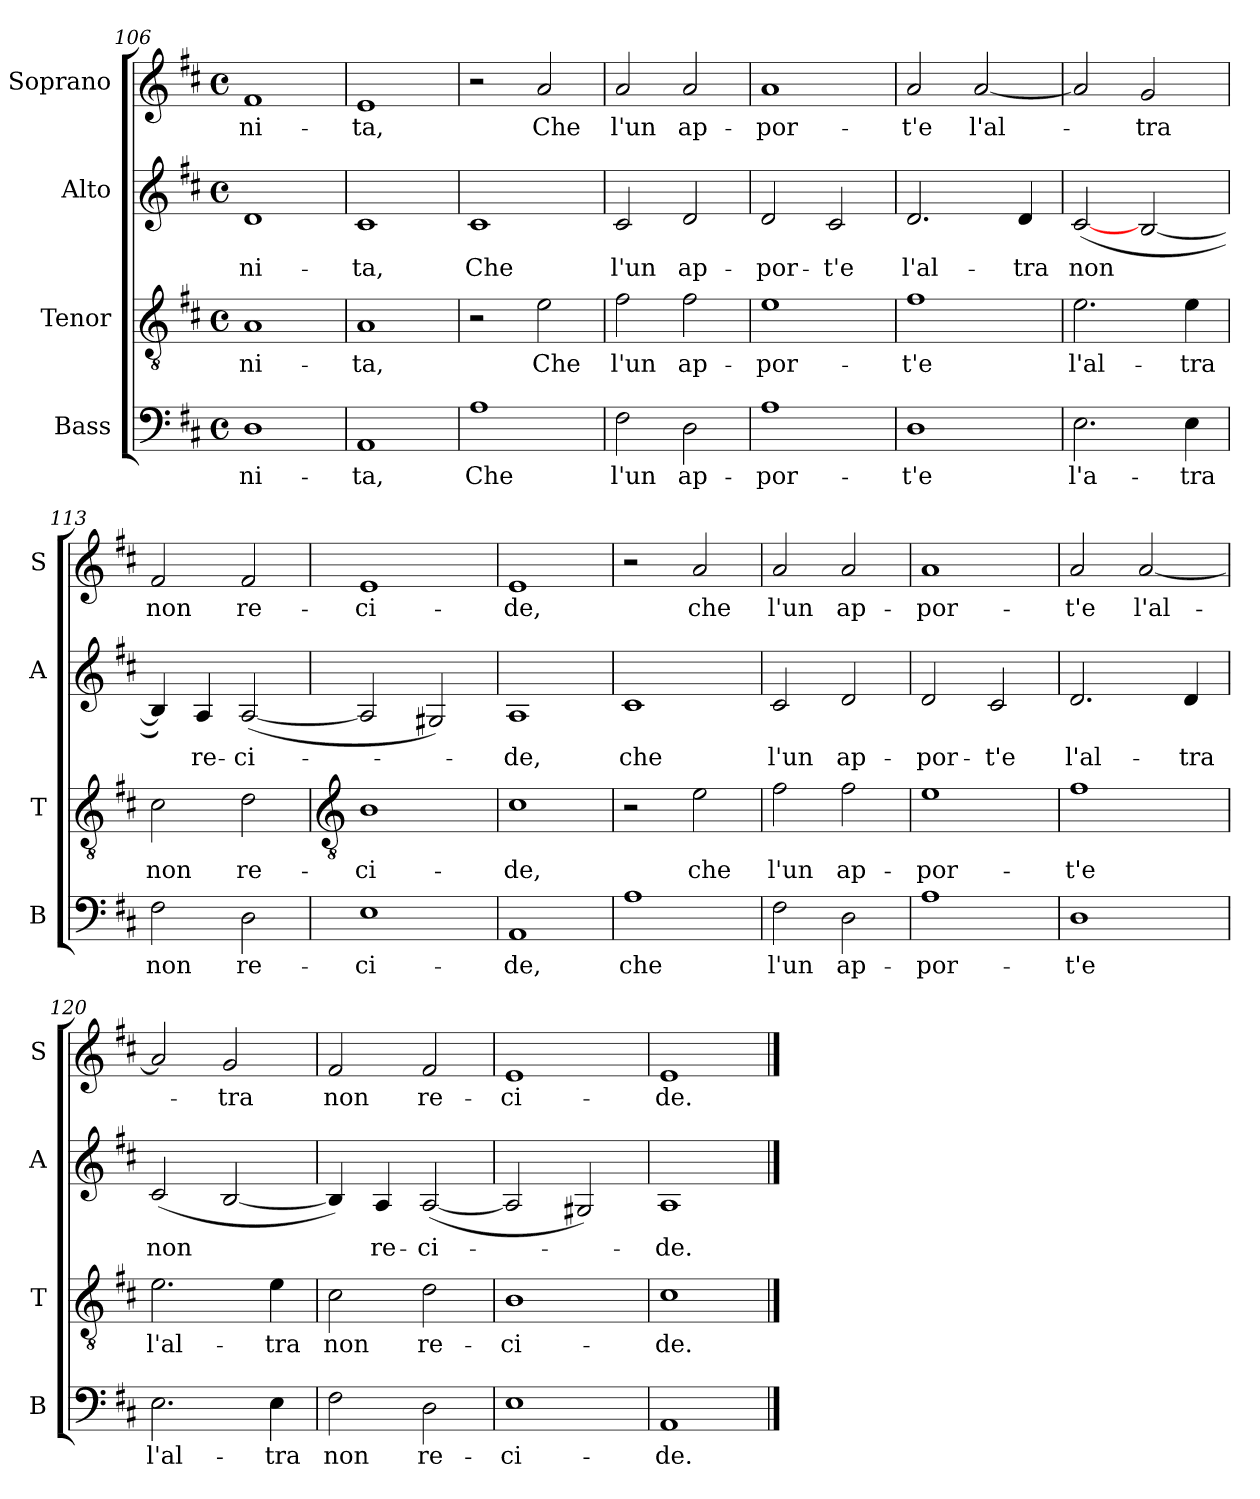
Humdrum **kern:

**kern	**text	**kern	**text	**kern	**text	**kern	**text
*part4	*part4	*part3	*part3	*part2	*part2	*part1	*part1
*staff4	*staff4	*staff3	*staff3	*staff2	*staff2	*staff1	*staff1
*I"Bass	*	*I"Tenor	*	*I"Alto	*	*I"Soprano	*
*I'B	*	*I'T	*	*I'A	*	*I'S	*
*clefF4	*	*clefGv2	*	*clefG2	*	*clefG2	*
*k[f#c#]	*	*k[f#c#]	*	*k[f#c#]	*	*k[f#c#]	*
*D:	*	*D:	*	*D:	*	*D:	*
*M4/4	*	*M4/4	*	*M4/4	*	*M4/4	*
*met(c)	*	*met(c)	*	*met(c)	*	*met(c)	*
=106	=106	=106	=106	=106	=106	=106	=106
!	!LO:LY:b	!	!LO:LY:b	!	!LO:LY:b	!	!LO:LY:b
1D	-ni-	1A	-ni-	1d	-ni-	1f#	-ni-
=107	=107	=107	=107	=107	=107	=107	=107
!	!LO:LY:b	!	!LO:LY:b	!	!LO:LY:b	!	!LO:LY:b
1AA	-ta,	1A	-ta,	1c#	-ta,	1e	-ta,
=108	=108	=108	=108	=108	=108	=108	=108
!	!LO:LY:b	!	!	!	!LO:LY:b	!	!
1A	Che	2r	.	1c#	Che	2r	.
!	!	!	!LO:LY:b	!	!	!	!LO:LY:b
.	.	2e	Che	.	.	2a	Che
=109	=109	=109	=109	=109	=109	=109	=109
!	!LO:LY:b	!	!LO:LY:b	!	!LO:LY:b	!	!LO:LY:b
2F#	l'un	2f#	l'un	2c#	l'un	2a	l'un
!	!LO:LY:b	!	!LO:LY:b	!	!LO:LY:b	!	!LO:LY:b
2D	ap-	2f#	ap-	2d	ap-	2a	ap-
=110	=110	=110	=110	=110	=110	=110	=110
!	!LO:LY:b	!	!LO:LY:b	!	!LO:LY:b	!	!LO:LY:b
1A	-por-	1e	-por-	2d	-por-	1a	-por-
!	!	!	!	!	!LO:LY:b	!	!
.	.	.	.	2c#	-t'e	.	.
=111	=111	=111	=111	=111	=111	=111	=111
!	!LO:LY:b	!	!LO:LY:b	!	!LO:LY:b	!	!LO:LY:b
1D	-t'e	1f#	-t'e	2.d	l'al-	2a	-t'e
!	!	!	!	!	!	!	!LO:LY:b
.	.	.	.	.	.	[2a	l'al-
!	!	!	!	!	!LO:LY:b	!	!
.	.	.	.	4d	-tra	.	.
=112	=112	=112	=112	=112	=112	=112	=112
!	!LO:LY:b	!	!LO:LY:b	!	!LO:LY:b	!	!
2.E	l'a-	2.e	l'al-	(<[2c#	non	2a]	.
!	!	!	!	!	!	!	!LO:LY:b
.	.	.	.	[2B	.	2g	tra
!	!LO:LY:b	!	!LO:LY:b	!	!	!	!
4E	-tra	4e	-tra	.	.	.	.
=113	=113	=113	=113	=113	=113	=113	=113
!	!LO:LY:b	!	!LO:LY:b	!	!	!	!LO:LY:b
2F#	non	2c#	non	4B])	.	2f#	non
!	!	!	!	!	!LO:LY:b	!	!
.	.	.	.	4A	re-	.	.
!	!LO:LY:b	!	!LO:LY:b	!	!LO:LY:b	!	!LO:LY:b
2D	re-	2d	re-	(<[2A	-ci-	2f#	re-
!!LO:LB:g=z
=114	=114	=114	=114	=114	=114	=114	=114
*	*	*clefGv2	*	*	*	*	*
!	!LO:LY:b	!	!LO:LY:b	!	!	!	!LO:LY:b
1E	-ci-	1B	-ci-	2A]	.	1e	-ci-
.	.	.	.	2G#X)	.	.	.
=115	=115	=115	=115	=115	=115	=115	=115
!	!LO:LY:b	!	!LO:LY:b	!	!LO:LY:b	!	!LO:LY:b
1AA	-de,	1c#	-de,	1A	de,	1e	-de,
=116	=116	=116	=116	=116	=116	=116	=116
!	!LO:LY:b	!	!	!	!LO:LY:b	!	!
1A	che	2r	.	1c#	che	2r	.
!	!	!	!LO:LY:b	!	!	!	!LO:LY:b
.	.	2e	che	.	.	2a	che
=117	=117	=117	=117	=117	=117	=117	=117
!	!LO:LY:b	!	!LO:LY:b	!	!LO:LY:b	!	!LO:LY:b
2F#	l'un	2f#	l'un	2c#	l'un	2a	l'un
!	!LO:LY:b	!	!LO:LY:b	!	!LO:LY:b	!	!LO:LY:b
2D	ap-	2f#	ap-	2d	ap-	2a	ap-
=118	=118	=118	=118	=118	=118	=118	=118
!	!LO:LY:b	!	!LO:LY:b	!	!LO:LY:b	!	!LO:LY:b
1A	-por-	1e	-por-	2d	-por-	1a	-por-
!	!	!	!	!	!LO:LY:b	!	!
.	.	.	.	2c#	-t'e	.	.
=119	=119	=119	=119	=119	=119	=119	=119
!	!LO:LY:b	!	!LO:LY:b	!	!LO:LY:b	!	!LO:LY:b
1D	-t'e	1f#	-t'e	2.d	l'al-	2a	-t'e
!	!	!	!	!	!	!	!LO:LY:b
.	.	.	.	.	.	[2a	l'al-
!	!	!	!	!	!LO:LY:b	!	!
.	.	.	.	4d	-tra	.	.
=120	=120	=120	=120	=120	=120	=120	=120
!	!LO:LY:b	!	!LO:LY:b	!	!LO:LY:b	!	!
2.E	l'al-	2.e	l'al-	(<2c#	non	2a]	.
!	!	!	!	!	!	!	!LO:LY:b
.	.	.	.	[2B	.	2g	tra
!	!LO:LY:b	!	!LO:LY:b	!	!	!	!
4E	-tra	4e	-tra	.	.	.	.
=121	=121	=121	=121	=121	=121	=121	=121
!	!LO:LY:b	!	!LO:LY:b	!	!	!	!LO:LY:b
2F#	non	2c#	non	4B])	.	2f#	non
!	!	!	!	!	!LO:LY:b	!	!
.	.	.	.	4A	re-	.	.
!	!LO:LY:b	!	!LO:LY:b	!	!LO:LY:b	!	!LO:LY:b
2D	re-	2d	re-	(<[2A	-ci-	2f#	re-
=122	=122	=122	=122	=122	=122	=122	=122
!	!LO:LY:b	!	!LO:LY:b	!	!	!	!LO:LY:b
1E	-ci-	1B	-ci-	2A]	.	1e	-ci-
.	.	.	.	2G#X)	.	.	.
=123	=123	=123	=123	=123	=123	=123	=123
!	!LO:LY:b	!	!LO:LY:b	!	!LO:LY:b	!	!LO:LY:b
1AA	-de.	1c#	-de.	1A	de.	1e	-de.
==	==	==	==	==	==	==	==
*-	*-	*-	*-	*-	*-	*-	*-
